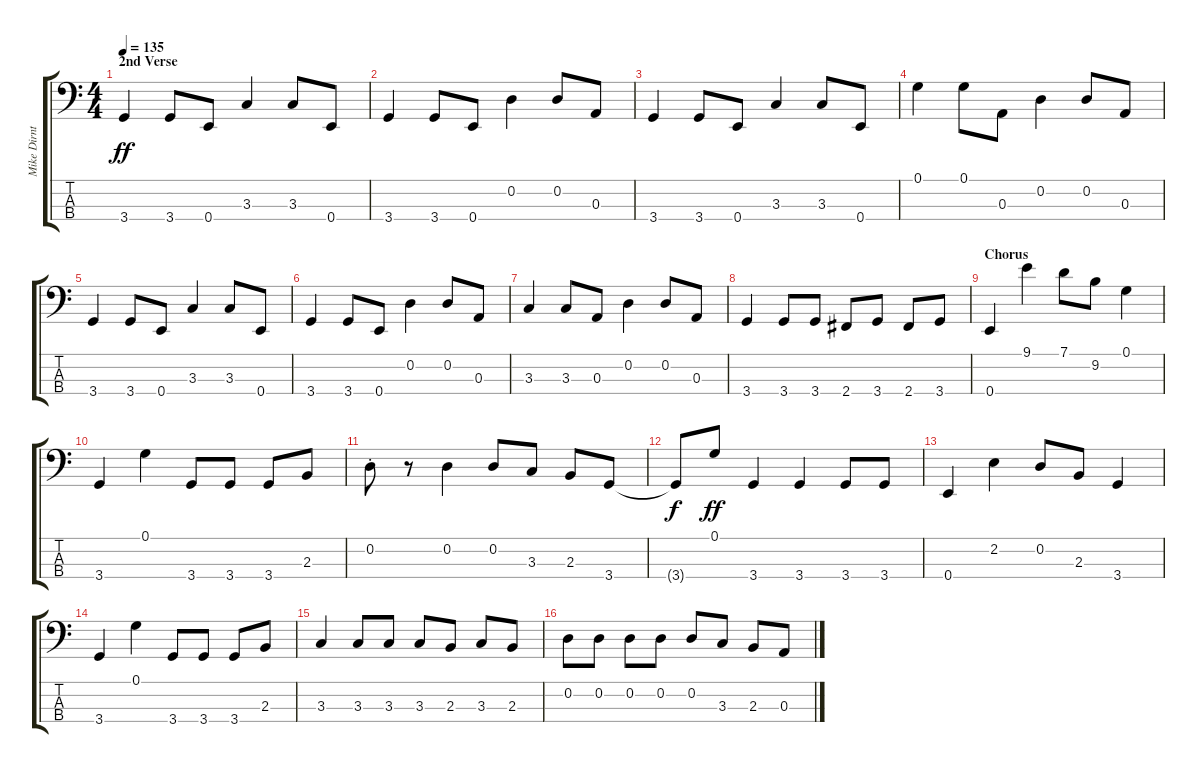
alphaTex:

\track ("Mike Dirnt (Bass 1)" "Mike Dirnt") {instrument electricbasspick}
\staff {score tabs}
\tuning (G2 D2 A1 E1) {hide}
\ts (4 4)
\section ("" "2nd Verse")
\tempo 135
\clef f4
\ks c
3.4.4{dy ff} 3.4.8 0.4.8 3.3.4 3.3.8 0.4.8 |
3.4.4 3.4.8 0.4.8 0.2.4 0.2.8 0.3.8 |
3.4.4 3.4.8 0.4.8 3.3.4 3.3.8 0.4.8 |
0.1.4 0.1.8 0.3.8 0.2.4 0.2.8 0.3.8 |
3.4.4 3.4.8 0.4.8 3.3.4 3.3.8 0.4.8 |
3.4.4 3.4.8 0.4.8 0.2.4 0.2.8 0.3.8 |
3.3.4 3.3.8 0.3.8 0.2.4 0.2.8 0.3.8 |
3.4.4 3.4.8 3.4.8 2.4.8 3.4.8 2.4.8 3.4.8 |
\section ("" "Chorus")
0.4.4 9.1.4 7.1.8 9.2.8 0.1.4 |
3.4.4 0.1.4 3.4.8 3.4.8 3.4.8 2.3.8 |
0.2{st}.8 r.8 0.2.4 0.2.8 3.3.8 2.3.8 3.4.8 |
3.4{t}.8{dy f} 0.1.8{dy ff} 3.4.4 3.4.4 3.4.8 3.4.8 |
0.4.4 2.2.4 0.2.8 2.3.8 3.4.4 |
3.4.4 0.1.4 3.4.8 3.4.8 3.4.8 2.3.8 |
3.3.4 3.3.8 3.3.8 3.3.8 2.3.8 3.3.8 2.3.8 |
0.2.8 0.2.8 0.2.8 0.2.8 0.2.8 3.3.8 2.3.8 0.3.8
